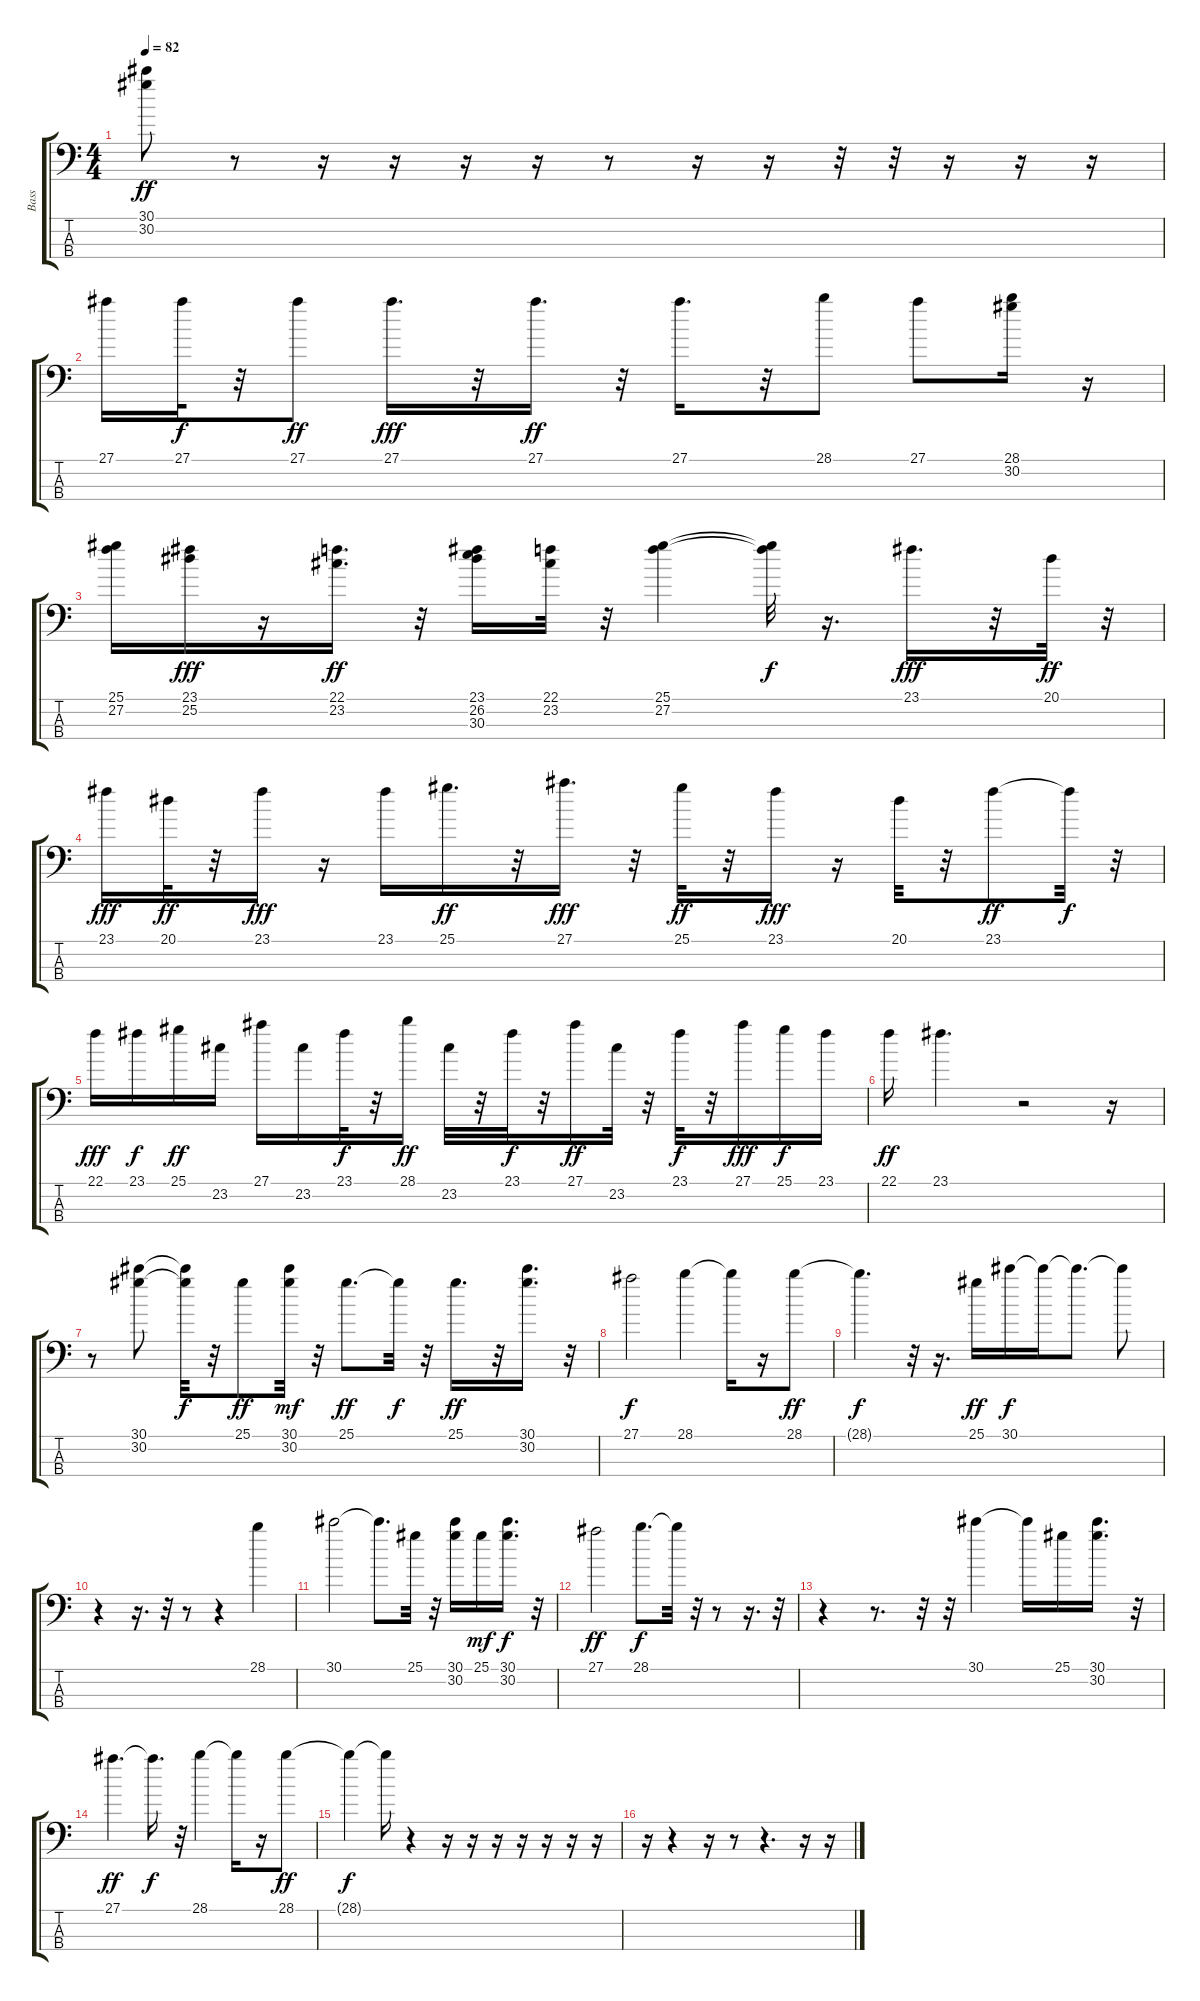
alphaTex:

\track ("Bass" "Bass") {instrument fretlessbass}
\staff {score tabs}
\tuning (G2 D2 A1 E1) {hide}
\ts (4 4)
\tempo 82
\clef f4
\ks c
(30.1 30.2).8{dy ff} r.8 r.16 r.16 r.16 r.16 r.8 r.16 r.16 r.32 r.32 r.16 r.16 r.16 |
27.1.16 27.1.32{dy f} r.32 27.1.8{dy ff} 27.1.16{d dy fff} r.32 27.1.16{d dy ff} r.32 27.1.16{d} r.32 28.1.8 27.1.8 (28.1 30.2).16 r.16 |
(25.1 27.2).16 (23.1 25.2).16{dy fff} r.16 (22.1 23.2).16{d dy ff} r.32 (23.1 26.2 30.3).16 (22.1 23.2).32 r.32 (25.1 27.2).4 (25.1{t} 27.2{t}).32{dy f} r.16{d} 23.1.16{d dy fff} r.32 20.1.32{dy ff} r.32 |
23.1.16{dy fff} 20.1.32{dy ff} r.32 23.1.16{dy fff} r.16 23.1.16 25.1.16{d dy ff} r.32 27.1.16{d dy fff} r.32 25.1.32{dy ff} r.32 23.1.16{dy fff} r.16 20.1.32 r.32 23.1.8{dy ff} 23.1{t}.32{dy f} r.32 |
22.1.16{dy fff} 23.1.16{dy f} 25.1.16{dy ff} 23.2.16 27.1.16 23.2.16 23.1.32{dy f} r.32 28.1.16{dy ff} 23.2.32 r.32 23.1.32{dy f} r.32 27.1.16{dy ff} 23.2.32 r.32 23.1.32{dy f} r.32 27.1.16{dy fff} 25.1.16{dy f} 23.1.16 |
22.1.16{dy ff} 23.1.4{d} r.2 r.16 |
r.8 (30.1 30.2).8 (30.1{t} 30.2{t}).32{dy f} r.32 25.1.8{dy ff} (30.1 30.2).32{dy mf} r.32 25.1.8{d dy ff} 25.1{t}.32{dy f} r.32 25.1.16{d dy ff} r.32 (30.1 30.2).16{d} r.32 |
27.1.2{dy f} 28.1.4 28.1{t}.16 r.16 28.1.8{dy ff} |
28.1{t}.4{d dy f} r.32 r.16{d} 25.1.16{dy ff} 30.1.16{dy f} 30.1{t}.16 30.1{t}.8{d} 30.1{t}.8 |
r.4 r.16{d} r.32 r.8 r.4 28.1.4 |
30.1.2 30.1{t}.8{d} 25.1.32 r.32 (30.1 30.2).16 25.1.16{dy mf} (30.1 30.2).16{d dy f} r.32 |
27.1.2{dy ff} 28.1.8{d dy f} 28.1{t}.32 r.32 r.8 r.16{d} r.32 |
r.4 r.8{d} r.32 r.32 30.1.4 30.1{t}.16 25.1.16 (30.1 30.2).16{d} r.32 |
27.1.4{d dy ff} 27.1{t}.16{d dy f} r.32 28.1.4 28.1{t}.16 r.16 28.1.8{dy ff} |
28.1{t}.4{dy f} 28.1{t}.16 r.4 r.16 r.16 r.16 r.16 r.16 r.16 r.16 |
r.16 r.4 r.16 r.8 r.4{d} r.16 r.16
